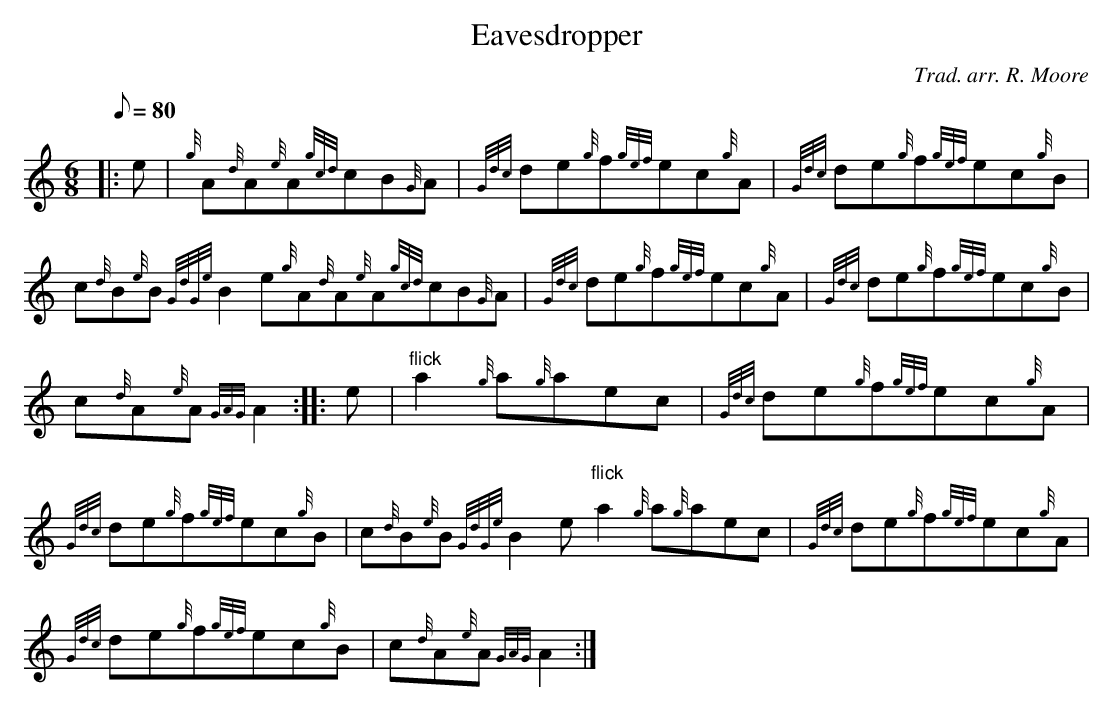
X:1
T:Eavesdropper
M:6/8
L:1/8
Q:80
C:Trad. arr. R. Moore
K:HP
|: e | \
{g}A{d}A{e}A{gcd}cB{G}A | \
{Gdc}de{g}f{gef}ec{g}A | \
{Gdc}de{g}f{gef}ec{g}B |
c{d}B{e}B{GdGe}B2e{g}A{d}A{e}A{gcd}cB{G}A | \
{Gdc}de{g}f{gef}ec{g}A | \
{Gdc}de{g}f{gef}ec{g}B |
c{d}A{e}A{GAG}A2 :: \
e | \
"flick"a2{g}a{g}aec | \
{Gdc}de{g}f{gef}ec{g}A |
{Gdc}de{g}f{gef}ec{g}B | \
c{d}B{e}B{GdGe}B2e"flick"a2{g}a{g}aec | \
{Gdc}de{g}f{gef}ec{g}A |
{Gdc}de{g}f{gef}ec{g}B | \
c{d}A{e}A{GAG}A2 :|
